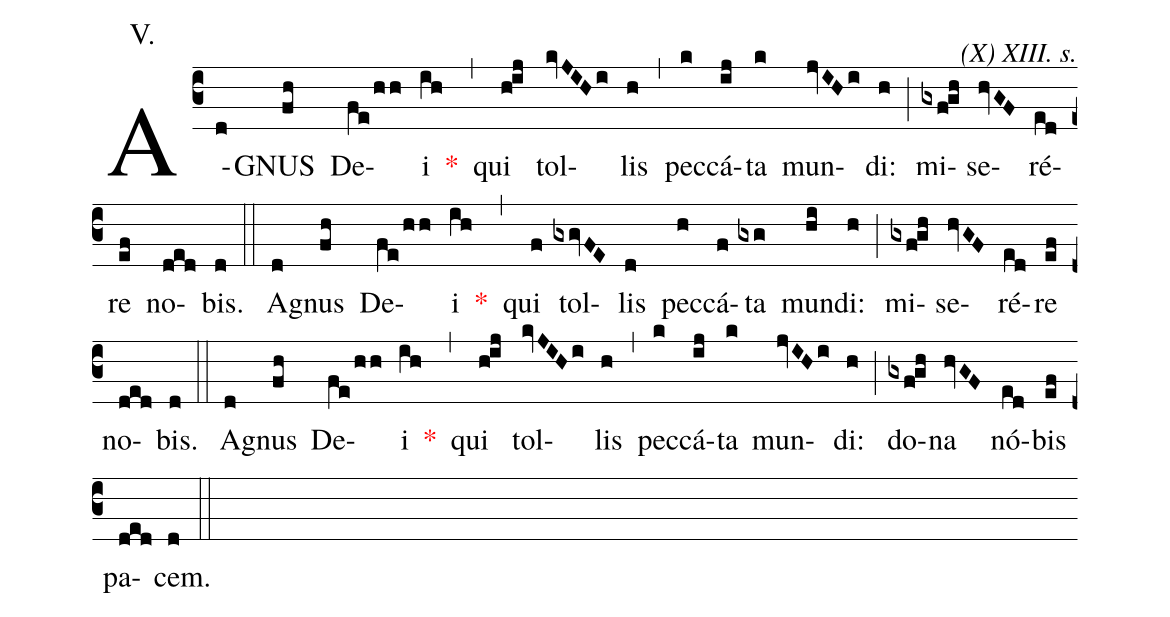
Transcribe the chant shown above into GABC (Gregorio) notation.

annotation:V.;
commentary:(X) XIII. s.;
office-part:Kyriale;
%%
(c3) A(d)GNUS(fh) De(fe/hh)i(ih) <v>\red{*}</v>(,) qui(h!ij) tol(kvJIHi)lis(h) (,) pec(k)cá(ij)ta(k) mun(jvIHi)di:(h) (;) mi(gxf!gh)se(hvGF)ré(ed)re(ef) no(ded)bis.(d) (::)
A(d)gnus(fh) De(fe/hh)i(ih) <v>\red{*}</v>(,) qui(f) tol(gxgvFE)lis(d) pec(h)cá(f)ta(gxg) mun(hi)di:(h) (;) mi(gxf!gh)se(hvGF)ré(ed)re(ef) no(ded)bis.(d) (::)
A(d)gnus(fh) De(fe/hh)i(ih) <v>\red{*}</v>(,) qui(h!ij) tol(kvJIHi)lis(h) (,) pec(k)cá(ij)ta(k) mun(jvIHi)di:(h) (;) do(gxf!gh)na(hvGF) nó(ed)bis(ef) pa(ded)cem.(d) (::)
